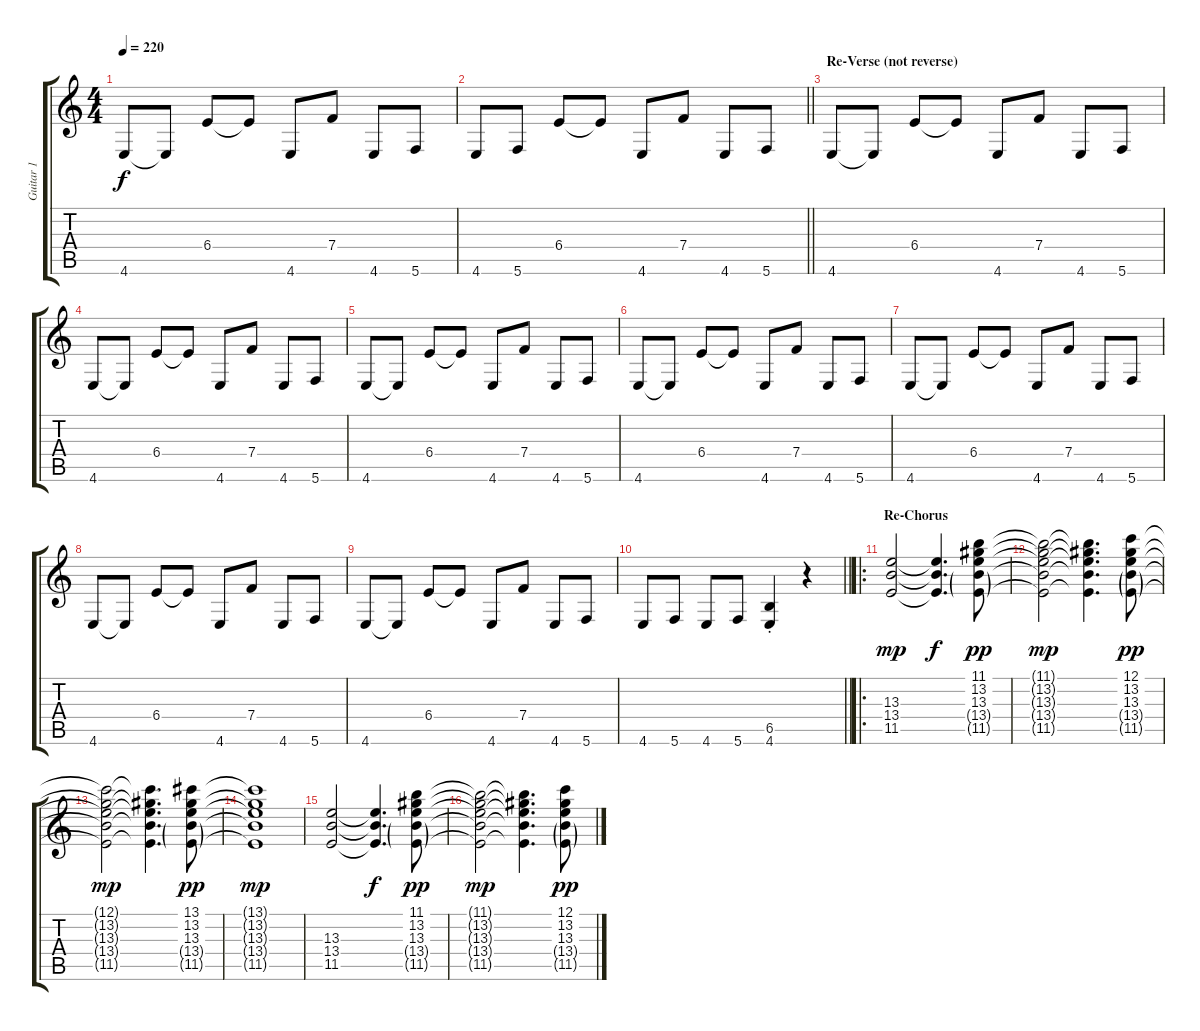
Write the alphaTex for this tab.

\track ("Guitar 1" "Guitar 1") {instrument distortionguitar}
\staff {score tabs}
\tuning (C4 G3 Eb3 Bb2 F2 C2) {hide}
\ts (4 4)
\tempo 220
\clef g2
\ks c
4.6.8{dy f} 4.6{t}.8 6.4.8 6.4{t}.8 4.6.8 7.4.8 4.6.8 5.6.8 |
\barLineRight lightlight
4.6.8 5.6.8 6.4.8 6.4{t}.8 4.6.8 7.4.8 4.6.8 5.6.8 |
\section ("" "Re-Verse (not reverse)")
4.6.8 4.6{t}.8 6.4.8 6.4{t}.8 4.6.8 7.4.8 4.6.8 5.6.8 |
4.6.8 4.6{t}.8 6.4.8 6.4{t}.8 4.6.8 7.4.8 4.6.8 5.6.8 |
4.6.8 4.6{t}.8 6.4.8 6.4{t}.8 4.6.8 7.4.8 4.6.8 5.6.8 |
4.6.8 4.6{t}.8 6.4.8 6.4{t}.8 4.6.8 7.4.8 4.6.8 5.6.8 |
4.6.8 4.6{t}.8 6.4.8 6.4{t}.8 4.6.8 7.4.8 4.6.8 5.6.8 |
4.6.8 4.6{t}.8 6.4.8 6.4{t}.8 4.6.8 7.4.8 4.6.8 5.6.8 |
4.6.8 4.6{t}.8 6.4.8 6.4{t}.8 4.6.8 7.4.8 4.6.8 5.6.8 |
\barLineRight lightlight
4.6.8 5.6.8 4.6.8 5.6.8 (6.5{st} 4.6{st}).4 r.4 |
\ro
\section ("" "Re-Chorus")
(13.3 13.4 11.5).2{dy mp} (13.3{t} 13.4{t} 11.5{t}).4{d dy f} (11.1 13.2 13.3 13.4{g} 11.5{g}).8{dy pp} |
(11.1{t} 13.2{t} 13.3{t} 13.4{t} 11.5{t}).2{dy mp} (11.1{t} 13.2{t} 13.3{t} 13.4{t} 11.5{t}).4{d} (12.1 13.2 13.3 13.4{g} 11.5{g}).8{dy pp} |
(12.1{t} 13.2{t} 13.3{t} 13.4{t} 11.5{t}).2{dy mp} (12.1{t} 13.2{t} 13.3{t} 13.4{t} 11.5{t}).4{d} (13.1 13.2 13.3 13.4{g} 11.5{g}).8{dy pp} |
(13.1{t} 13.2{t} 13.3{t} 13.4{t} 11.5{t}).1{dy mp} |
(13.3 13.4 11.5).2 (13.3{t} 13.4{t} 11.5{t}).4{d dy f} (11.1 13.2 13.3 13.4{g} 11.5{g}).8{dy pp} |
(11.1{t} 13.2{t} 13.3{t} 13.4{t} 11.5{t}).2{dy mp} (11.1{t} 13.2{t} 13.3{t} 13.4{t} 11.5{t}).4{d} (12.1 13.2 13.3 13.4{g} 11.5{g}).8{dy pp}
